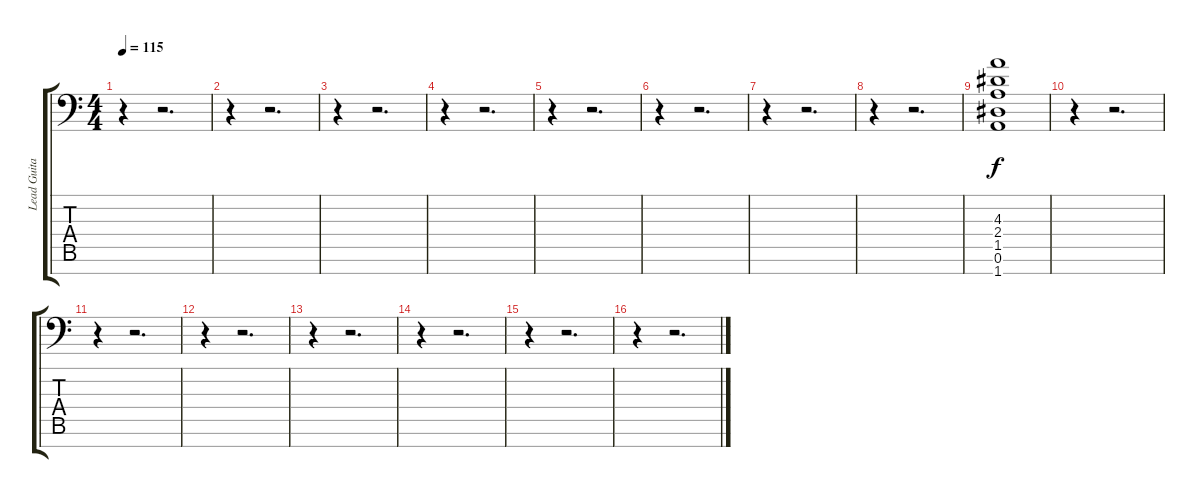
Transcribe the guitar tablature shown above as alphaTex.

\track ("Lead Guitar" "Lead Guita") {instrument distortionguitar}
\staff {score tabs}
\tuning (Eb4 Bb3 F3 Db3 Ab2 Eb2 Ab1) {hide}
\ts (4 4)
\tempo 115
\clef f4
\ks c
r.4{dy f} r.2{d} |
r.4 r.2{d} |
r.4 r.2{d} |
r.4 r.2{d} |
r.4 r.2{d} |
r.4 r.2{d} |
r.4 r.2{d} |
r.4 r.2{d} |
(4.3 2.4 1.5 0.6 1.7).1 |
r.4 r.2{d} |
r.4 r.2{d} |
r.4 r.2{d} |
r.4 r.2{d} |
r.4 r.2{d} |
r.4 r.2{d} |
r.4 r.2{d}
